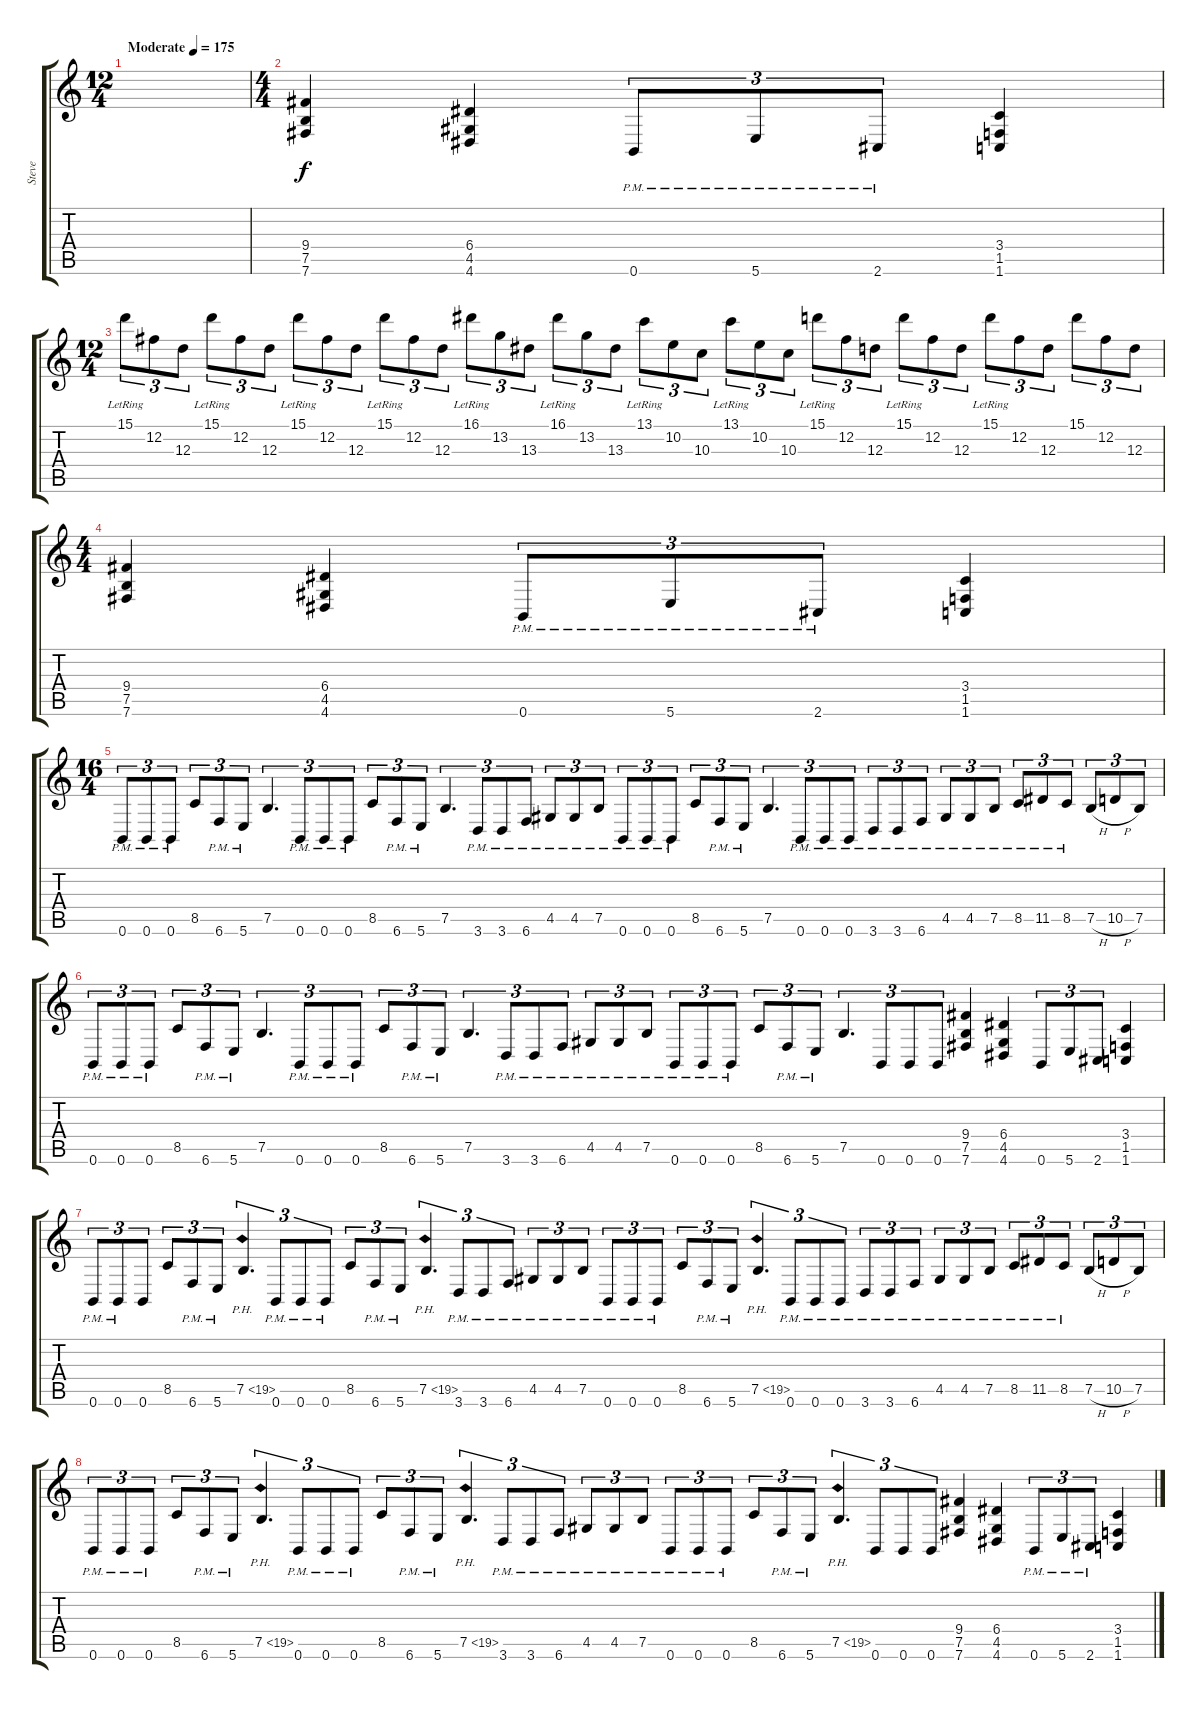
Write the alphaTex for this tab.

\track ("Steve" "Steve") {instrument distortionguitar}
\staff {score tabs}
\tuning (B3 Gb3 D3 A2 E2 B1) {hide}
\ts (12 4)
\tempo (175 "Moderate")
\clef g2
\ks c
|
\ts (4 4)
(9.4 7.5 7.6).4 (6.4 4.5 4.6).4 0.6{pm}.8{tu (3 2)} 5.6{pm}.8{tu (3 2)} 2.6{pm}.8{tu (3 2)} (3.4 1.5 1.6).4 |
\ts (12 4)
15.1{lr}.8{tu (3 2)} 12.2.8{tu (3 2)} 12.3.8{tu (3 2)} 15.1{lr}.8{tu (3 2)} 12.2.8{tu (3 2)} 12.3.8{tu (3 2)} 15.1{lr}.8{tu (3 2)} 12.2.8{tu (3 2)} 12.3.8{tu (3 2)} 15.1{lr}.8{tu (3 2)} 12.2.8{tu (3 2)} 12.3.8{tu (3 2)} 16.1{lr}.8{tu (3 2)} 13.2.8{tu (3 2)} 13.3.8{tu (3 2)} 16.1{lr}.8{tu (3 2)} 13.2.8{tu (3 2)} 13.3.8{tu (3 2)} 13.1{lr}.8{tu (3 2)} 10.2.8{tu (3 2)} 10.3.8{tu (3 2)} 13.1{lr}.8{tu (3 2)} 10.2.8{tu (3 2)} 10.3.8{tu (3 2)} 15.1{lr}.8{tu (3 2)} 12.2.8{tu (3 2)} 12.3.8{tu (3 2)} 15.1{lr}.8{tu (3 2)} 12.2.8{tu (3 2)} 12.3.8{tu (3 2)} 15.1{lr}.8{tu (3 2)} 12.2.8{tu (3 2)} 12.3.8{tu (3 2)} 15.1.8{tu (3 2)} 12.2.8{tu (3 2)} 12.3.8{tu (3 2)} |
\ts (4 4)
(9.4 7.5 7.6).4 (6.4 4.5 4.6).4 0.6{pm}.8{tu (3 2)} 5.6{pm}.8{tu (3 2)} 2.6{pm}.8{tu (3 2)} (3.4 1.5 1.6).4 |
\ts (16 4)
0.6{pm}.8{tu (3 2)} 0.6{pm}.8{tu (3 2)} 0.6{pm}.8{tu (3 2)} 8.5.8{tu (3 2)} 6.6{pm}.8{tu (3 2)} 5.6{pm}.8{tu (3 2)} 7.5.4{d tu (3 2)} 0.6{pm}.8{tu (3 2)} 0.6{pm}.8{tu (3 2)} 0.6{pm}.8{tu (3 2)} 8.5.8{tu (3 2)} 6.6{pm}.8{tu (3 2)} 5.6{pm}.8{tu (3 2)} 7.5.4{d tu (3 2)} 3.6{pm}.8{tu (3 2)} 3.6{pm}.8{tu (3 2)} 6.6{pm}.8{tu (3 2)} 4.5{pm}.8{tu (3 2)} 4.5{pm}.8{tu (3 2)} 7.5{pm}.8{tu (3 2)} 0.6{pm}.8{tu (3 2)} 0.6{pm}.8{tu (3 2)} 0.6{pm}.8{tu (3 2)} 8.5.8{tu (3 2)} 6.6{pm}.8{tu (3 2)} 5.6{pm}.8{tu (3 2)} 7.5.4{d tu (3 2)} 0.6{pm}.8{tu (3 2)} 0.6{pm}.8{tu (3 2)} 0.6{pm}.8{tu (3 2)} 3.6{pm}.8{tu (3 2)} 3.6{pm}.8{tu (3 2)} 6.6{pm}.8{tu (3 2)} 4.5{pm}.8{tu (3 2)} 4.5{pm}.8{tu (3 2)} 7.5{pm}.8{tu (3 2)} 8.5{pm}.8{tu (3 2)} 11.5{pm}.8{tu (3 2)} 8.5{pm}.8{tu (3 2)} 7.5{h}.8{tu (3 2)} 10.5{h}.8{tu (3 2)} 7.5.8{tu (3 2)} |
0.6{pm}.8{tu (3 2)} 0.6{pm}.8{tu (3 2)} 0.6{pm}.8{tu (3 2)} 8.5.8{tu (3 2)} 6.6{pm}.8{tu (3 2)} 5.6{pm}.8{tu (3 2)} 7.5.4{d tu (3 2)} 0.6{pm}.8{tu (3 2)} 0.6{pm}.8{tu (3 2)} 0.6{pm}.8{tu (3 2)} 8.5.8{tu (3 2)} 6.6{pm}.8{tu (3 2)} 5.6{pm}.8{tu (3 2)} 7.5.4{d tu (3 2)} 3.6{pm}.8{tu (3 2)} 3.6{pm}.8{tu (3 2)} 6.6{pm}.8{tu (3 2)} 4.5{pm}.8{tu (3 2)} 4.5{pm}.8{tu (3 2)} 7.5{pm}.8{tu (3 2)} 0.6{pm}.8{tu (3 2)} 0.6{pm}.8{tu (3 2)} 0.6{pm}.8{tu (3 2)} 8.5.8{tu (3 2)} 6.6{pm}.8{tu (3 2)} 5.6{pm}.8{tu (3 2)} 7.5.4{d tu (3 2)} 0.6.8{tu (3 2)} 0.6.8{tu (3 2)} 0.6.8{tu (3 2)} (9.4 7.5 7.6).4 (6.4 4.5 4.6).4 0.6.8{tu (3 2)} 5.6.8{tu (3 2)} 2.6.8{tu (3 2)} (3.4 1.5 1.6).4 |
0.6{pm}.8{tu (3 2)} 0.6{pm}.8{tu (3 2)} 0.6.8{tu (3 2)} 8.5.8{tu (3 2)} 6.6{pm}.8{tu (3 2)} 5.6{pm}.8{tu (3 2)} 7.5{ph 12}.4{d tu (3 2)} 0.6{pm}.8{tu (3 2)} 0.6{pm}.8{tu (3 2)} 0.6{pm}.8{tu (3 2)} 8.5.8{tu (3 2)} 6.6{pm}.8{tu (3 2)} 5.6{pm}.8{tu (3 2)} 7.5{ph 12}.4{d tu (3 2)} 3.6{pm}.8{tu (3 2)} 3.6{pm}.8{tu (3 2)} 6.6{pm}.8{tu (3 2)} 4.5{pm}.8{tu (3 2)} 4.5{pm}.8{tu (3 2)} 7.5{pm}.8{tu (3 2)} 0.6{pm}.8{tu (3 2)} 0.6{pm}.8{tu (3 2)} 0.6{pm}.8{tu (3 2)} 8.5.8{tu (3 2)} 6.6{pm}.8{tu (3 2)} 5.6{pm}.8{tu (3 2)} 7.5{ph 12}.4{d tu (3 2)} 0.6{pm}.8{tu (3 2)} 0.6{pm}.8{tu (3 2)} 0.6{pm}.8{tu (3 2)} 3.6{pm}.8{tu (3 2)} 3.6{pm}.8{tu (3 2)} 6.6{pm}.8{tu (3 2)} 4.5{pm}.8{tu (3 2)} 4.5{pm}.8{tu (3 2)} 7.5{pm}.8{tu (3 2)} 8.5{pm}.8{tu (3 2)} 11.5{pm}.8{tu (3 2)} 8.5{pm}.8{tu (3 2)} 7.5{h}.8{tu (3 2)} 10.5{h}.8{tu (3 2)} 7.5.8{tu (3 2)} |
0.6{pm}.8{tu (3 2)} 0.6{pm}.8{tu (3 2)} 0.6{pm}.8{tu (3 2)} 8.5.8{tu (3 2)} 6.6{pm}.8{tu (3 2)} 5.6{pm}.8{tu (3 2)} 7.5{ph 12}.4{d tu (3 2)} 0.6{pm}.8{tu (3 2)} 0.6{pm}.8{tu (3 2)} 0.6{pm}.8{tu (3 2)} 8.5.8{tu (3 2)} 6.6{pm}.8{tu (3 2)} 5.6{pm}.8{tu (3 2)} 7.5{ph 12}.4{d tu (3 2)} 3.6{pm}.8{tu (3 2)} 3.6{pm}.8{tu (3 2)} 6.6{pm}.8{tu (3 2)} 4.5{pm}.8{tu (3 2)} 4.5{pm}.8{tu (3 2)} 7.5{pm}.8{tu (3 2)} 0.6{pm}.8{tu (3 2)} 0.6{pm}.8{tu (3 2)} 0.6{pm}.8{tu (3 2)} 8.5.8{tu (3 2)} 6.6{pm}.8{tu (3 2)} 5.6{pm}.8{tu (3 2)} 7.5{ph 12}.4{d tu (3 2)} 0.6.8{tu (3 2)} 0.6.8{tu (3 2)} 0.6.8{tu (3 2)} (9.4 7.5 7.6).4 (6.4 4.5 4.6).4 0.6{pm}.8{tu (3 2)} 5.6{pm}.8{tu (3 2)} 2.6{pm}.8{tu (3 2)} (3.4 1.5 1.6).4
